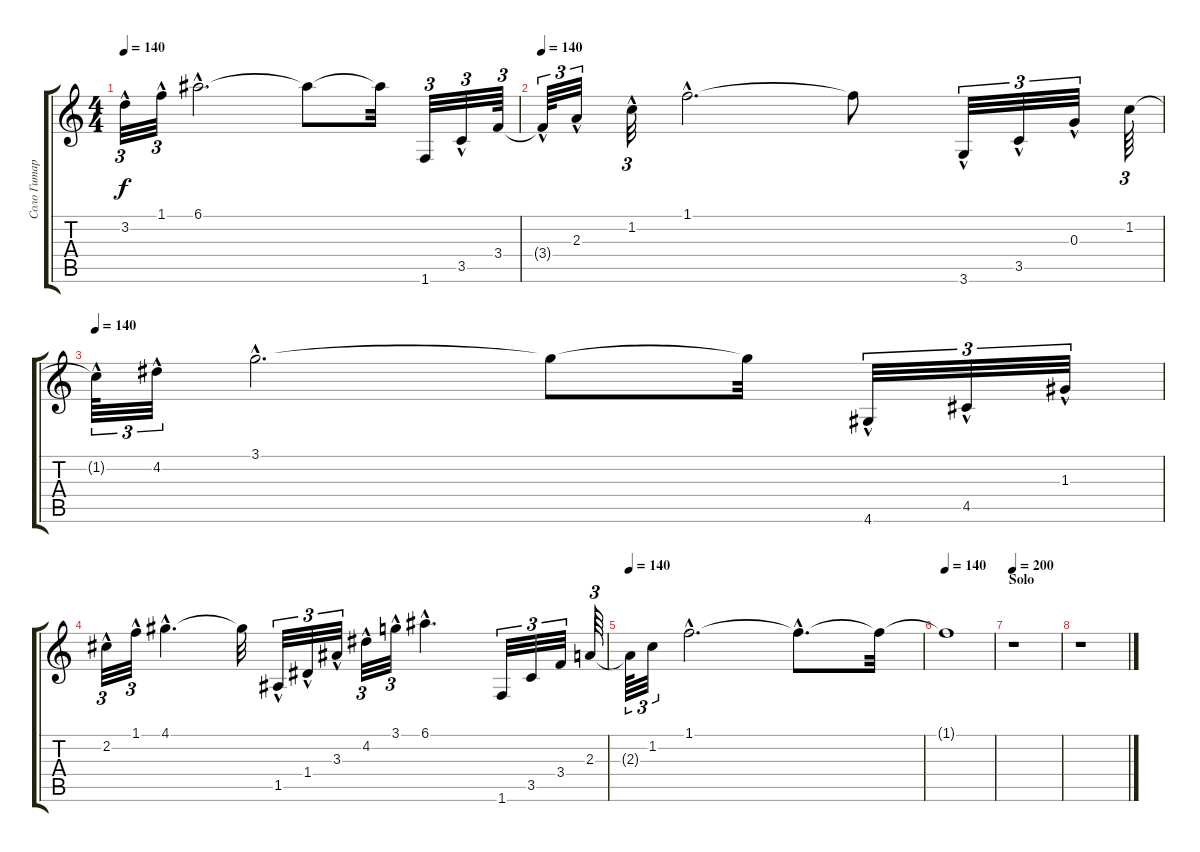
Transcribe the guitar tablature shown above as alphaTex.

\track ("Соло Гитара Clean" "Соло Гитар") {instrument electricguitarclean}
\staff {score tabs}
\tuning (E4 B3 G3 D3 A2 E2) {hide}
\ts (4 4)
\tempo 140
\clef g2
\ks c
3.2{hac}.32{tu (3 2) dy f} 1.1{hac}.32{tu (3 2)} 6.1{hac}.2{d} 6.1{t}.8 6.1{t}.32 1.6.32{tu (3 2)} 3.5{hac}.32{tu (3 2)} 3.4.64{tu (3 2)} |
\tempo 140
3.4{hac t}.64{tu (3 2)} 2.3{hac}.32{tu (3 2)} 1.2{hac}.32{tu (3 2)} 1.1{hac}.2{d} 1.1{t}.8 3.6{hac}.32{tu (3 2)} 3.5{hac}.32{tu (3 2)} 0.3{hac}.32{tu (3 2)} 1.2.64{tu (3 2)} |
\tempo 140
1.2{hac t}.64{tu (3 2)} 4.2{hac}.32{tu (3 2)} 3.1{hac}.2{d} 3.1{t}.8 3.1{t}.32 4.6{hac}.32{tu (3 2)} 4.5{hac}.32{tu (3 2)} 1.3{hac}.32{tu (3 2)} |
2.2{hac}.32{tu (3 2)} 1.1{hac}.32{tu (3 2)} 4.1{hac}.4{d} 4.1{t}.32 1.5{hac}.32{tu (3 2)} 1.4{hac}.32{tu (3 2)} 3.3{hac}.32{tu (3 2)} 4.2{hac}.32{tu (3 2)} 3.1{hac}.32{tu (3 2)} 6.1{hac}.4{d} 1.6.32{tu (3 2)} 3.5.32{tu (3 2)} 3.4.32{tu (3 2)} 2.3.64{tu (3 2)} |
\tempo 140
2.3{t}.64{tu (3 2)} 1.2.32{tu (3 2)} 1.1{hac}.2{d} 1.1{hac t}.8{d} 1.1{t}.32 |
\tempo 140
1.1{t}.1 |
\section ("" "Solo")
\tempo 200
r.1 |
r.1
